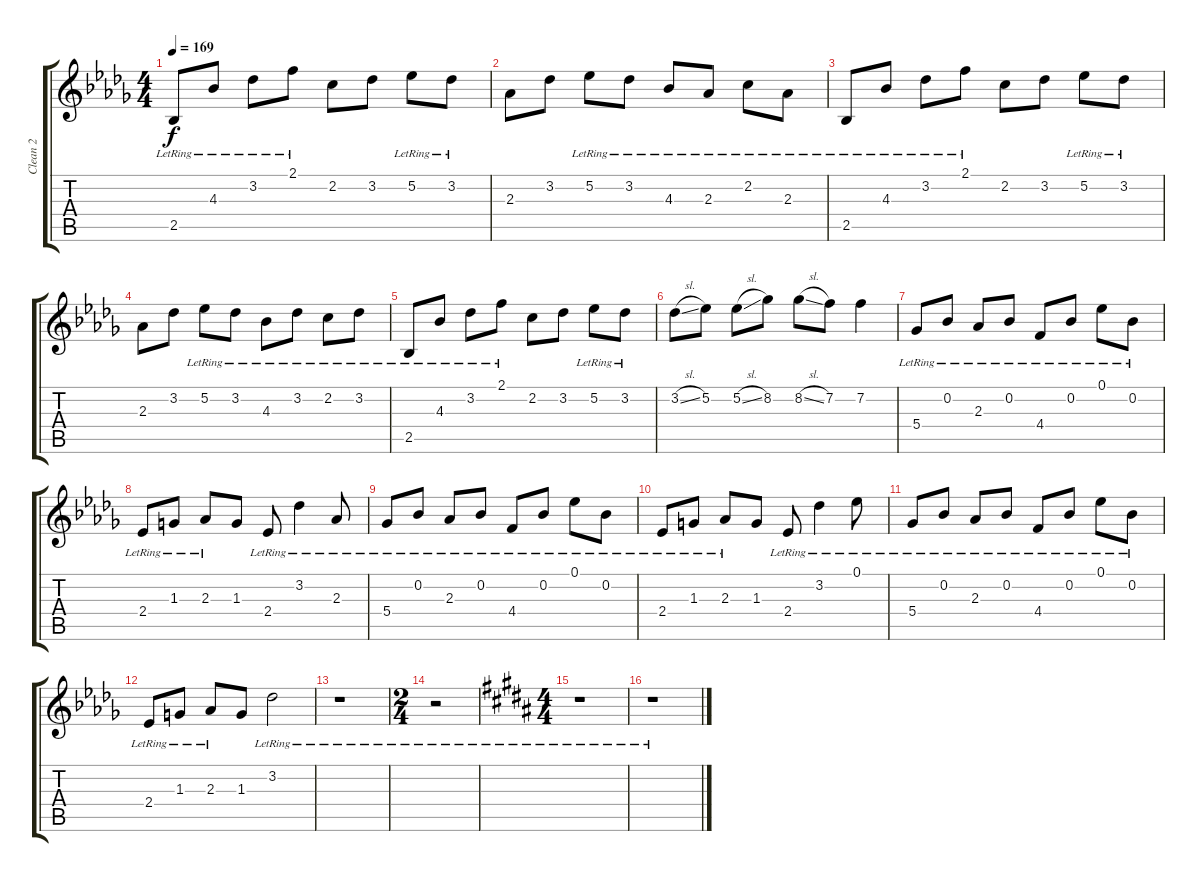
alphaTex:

\track ("Clean 2" "Clean 2") {instrument acousticguitarsteel}
\staff {score tabs}
\tuning (Eb4 Bb3 Gb3 Db3 Ab2 Eb2) {hide}
\ts (4 4)
\tempo 169
\clef g2
\ks db
2.5{lr}.8{dy f} 4.3{lr}.8 3.2{lr}.8 2.1{lr}.8 2.2.8 3.2.8 5.2{lr}.8 3.2{lr}.8 |
2.3.8 3.2.8 5.2{lr}.8 3.2{lr}.8 4.3{lr}.8 2.3{lr}.8 2.2{lr}.8 2.3{lr}.8 |
2.5{lr}.8 4.3{lr}.8 3.2{lr}.8 2.1{lr}.8 2.2.8 3.2.8 5.2{lr}.8 3.2{lr}.8 |
2.3.8 3.2.8 5.2{lr}.8 3.2{lr}.8 4.3{lr}.8 3.2{lr}.8 2.2{lr}.8 3.2{lr}.8 |
2.5{lr}.8 4.3{lr}.8 3.2{lr}.8 2.1{lr}.8 2.2.8 3.2.8 5.2{lr}.8 3.2{lr}.8 |
3.2{sl}.8 5.2.8 5.2{sl}.8 8.2.8 8.2{sl}.8 7.2.8 7.2.4 |
5.4{lr}.8 0.2{lr}.8 2.3{lr}.8 0.2{lr}.8 4.4{lr}.8 0.2{lr}.8 0.1{lr}.8 0.2{lr}.8 |
2.4{lr}.8 1.3{lr}.8 2.3{lr}.8 1.3.8 2.4{lr}.8 3.2{lr}.4 2.3{lr}.8 |
5.4{lr}.8 0.2{lr}.8 2.3{lr}.8 0.2{lr}.8 4.4{lr}.8 0.2{lr}.8 0.1{lr}.8 0.2{lr}.8 |
2.4{lr}.8 1.3{lr}.8 2.3{lr}.8 1.3.8 2.4{lr}.8 3.2{lr}.4 0.1{lr}.8 |
5.4{lr}.8 0.2{lr}.8 2.3{lr}.8 0.2{lr}.8 4.4{lr}.8 0.2{lr}.8 0.1{lr}.8 0.2{lr}.8 |
2.4{lr}.8 1.3{lr}.8 2.3{lr}.8 1.3.8 3.2{lr}.2 |
r.1 |
\ts (2 4)
r.2 |
\ts (4 4)
\ks b
r.1 |
r.1
